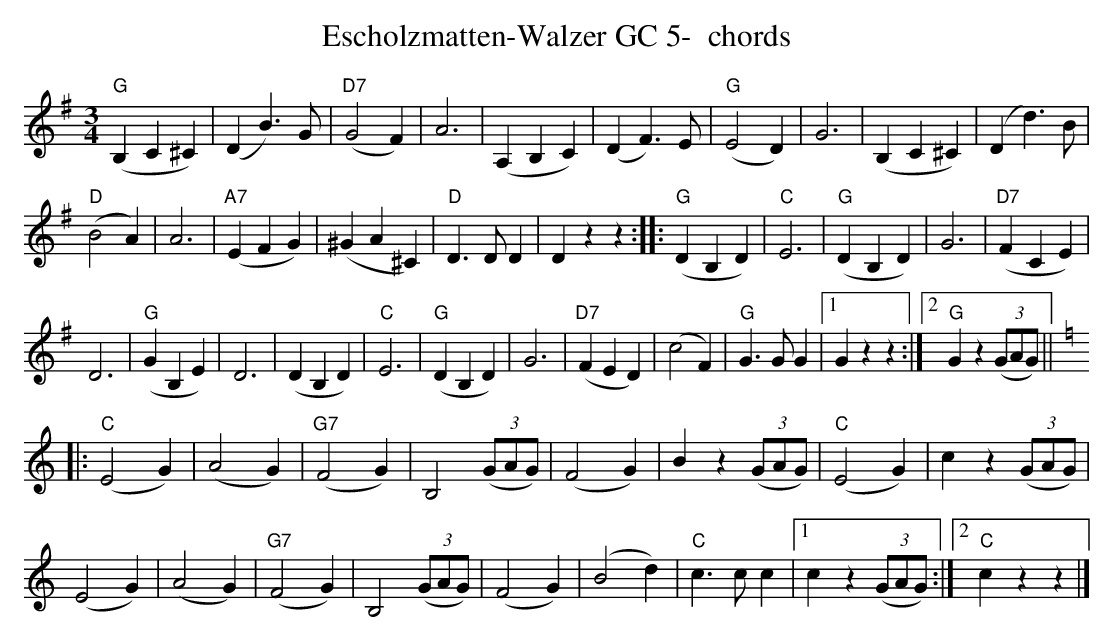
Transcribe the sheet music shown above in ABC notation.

X:1
T:Escholzmatten-Walzer GC 5-  chords
M:3/4
L:1/4
K:Gmaj%%MIDI gchordon
"G"(B,C^C) | (DB>)G | "D7"(G2F) | A3 | (A,B,C) | (DF>)E | "G"(E2D) | G3 | (B,C^C) | (Dd>)B |
"D"(B2A) | A3 | "A7"(EFG) | (^GA^C) | "D"D>DD | Dzz :: "G"(DB,D) | "C"E3 | "G"(DB,D) | G3 | "D7"(FCE) |
D3 | "G"(GB,E) | D3 | (DB,D) | "C"E3 | "G"(DB,D) | G3 | "D7"(FED) | (c2F) | "G"G>GG |1 Gzz :|2 "G"Gz ((3G/2A/2G/2) || [K:Cmaj]
|: "C"(E2G) | (A2G) | "G7"(F2G) | B,2 ((3G/2A/2G/2) | (F2G) | Bz ((3G/2A/2G/2) | "C"(E2G) | cz ((3G/2A/2G/2) |
(E2G) | (A2G) | "G7"(F2G) | B,2 ((3G/2A/2G/2) | (F2G) | (B2d) | "C"c>cc |1 cz ((3G/2A/2G/2) :|2 "C"czz |]
